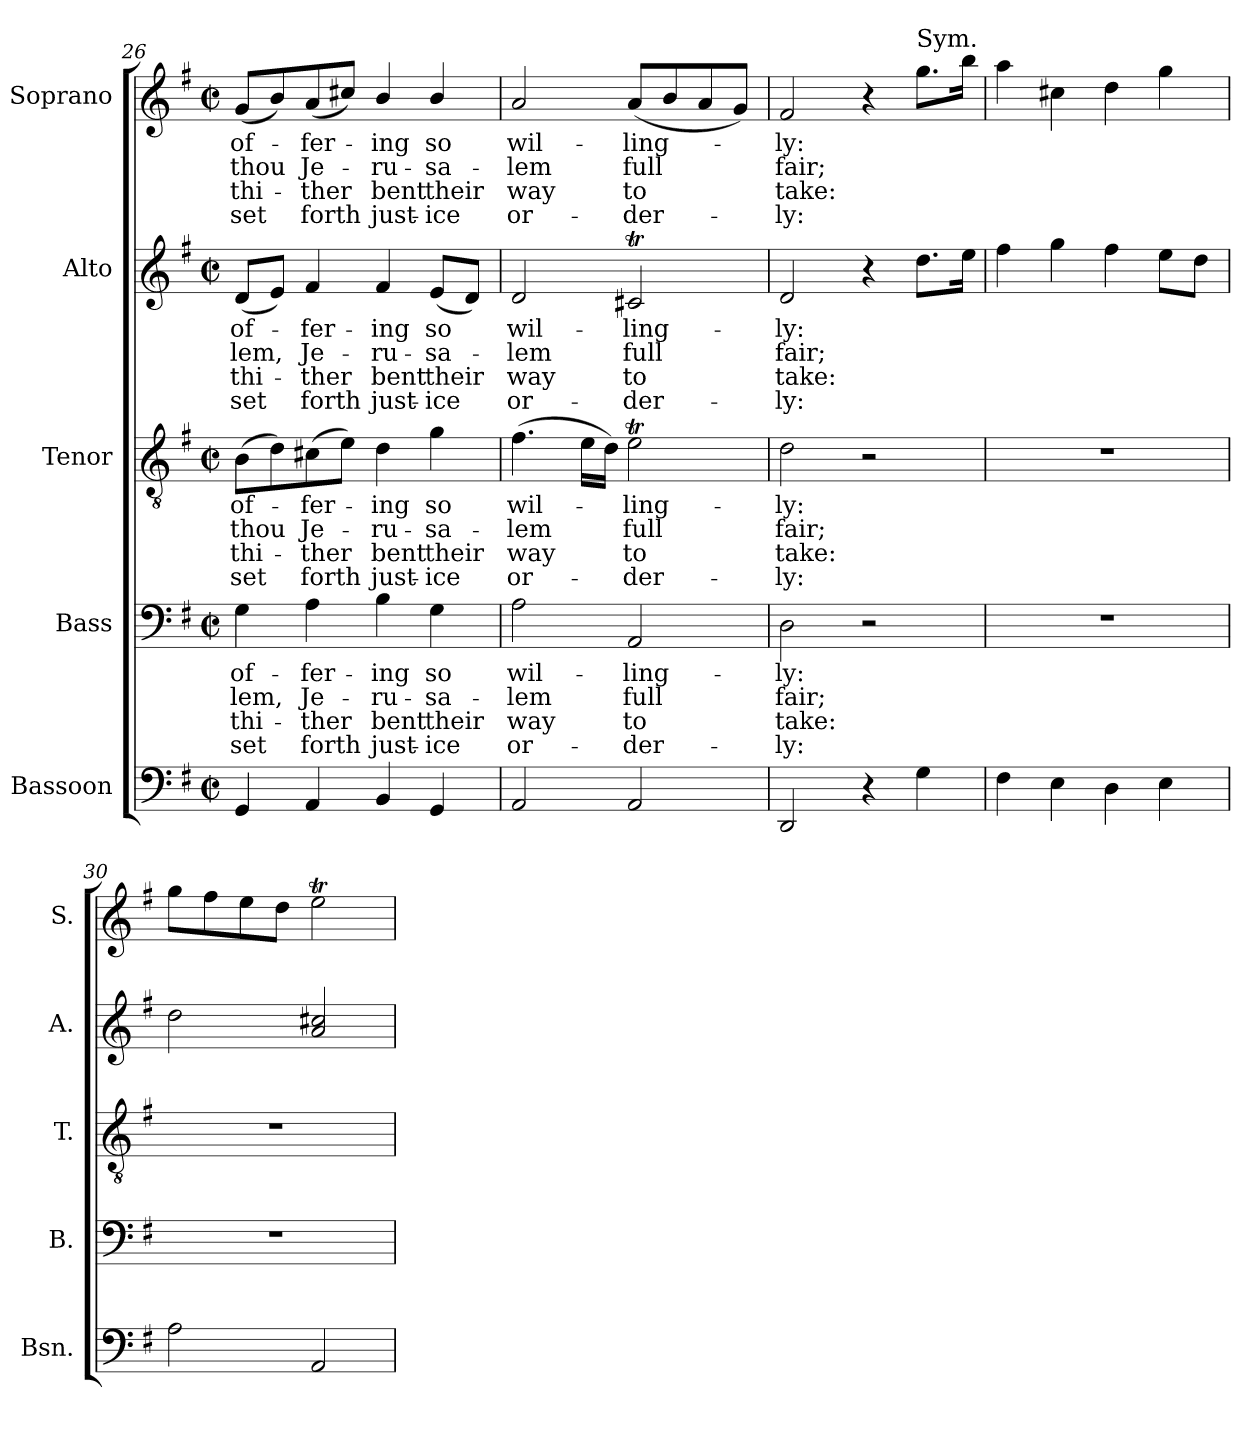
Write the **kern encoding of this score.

**kern	**kern	**text	**text	**text	**text	**kern	**text	**text	**text	**text	**kern	**text	**text	**text	**text	**kern	**text	**text	**text	**text
*part5	*part4	*part4	*part4	*part4	*part4	*part3	*part3	*part3	*part3	*part3	*part2	*part2	*part2	*part2	*part2	*part1	*part1	*part1	*part1	*part1
*staff5	*staff4	*staff4	*staff4	*staff4	*staff4	*staff3	*staff3	*staff3	*staff3	*staff3	*staff2	*staff2	*staff2	*staff2	*staff2	*staff1	*staff1	*staff1	*staff1	*staff1
*I"Bassoon	*I"Bass	*	*	*	*	*I"Tenor	*	*	*	*	*I"Alto	*	*	*	*	*I"Soprano	*	*	*	*
*I'Bsn.	*I'B.	*	*	*	*	*I'T.	*	*	*	*	*I'A.	*	*	*	*	*I'S.	*	*	*	*
*clefF4	*clefF4	*	*	*	*	*clefGv2	*	*	*	*	*clefG2	*	*	*	*	*clefG2	*	*	*	*
*	*	*	*	*	*	*ITrd7c12	*	*	*	*	*	*	*	*	*	*	*	*	*	*
*k[f#]	*k[f#]	*	*	*	*	*k[f#]	*	*	*	*	*k[f#]	*	*	*	*	*k[f#]	*	*	*	*
*G:	*G:	*	*	*	*	*G:	*	*	*	*	*G:	*	*	*	*	*G:	*	*	*	*
*M2/2	*M2/2	*	*	*	*	*M2/2	*	*	*	*	*M2/2	*	*	*	*	*M2/2	*	*	*	*
*met(c|)	*met(c|)	*	*	*	*	*met(c|)	*	*	*	*	*met(c|)	*	*	*	*	*met(c|)	*	*	*	*
=26	=26	=26	=26	=26	=26	=26	=26	=26	=26	=26	=26	=26	=26	=26	=26	=26	=26	=26	=26	=26
!	!	!LO:LY:b:color=#000000	!LO:LY:b:color=#000000	!LO:LY:b:color=#000000	!LO:LY:b:color=#000000	!	!	!	!	!	!	!	!	!	!	!	!	!	!	!
!	!	!	!	!	!	!	!LO:LY:b:color=#000000	!LO:LY:b:color=#000000	!LO:LY:b:color=#000000	!LO:LY:b:color=#000000	!	!	!	!	!	!	!	!	!	!
!	!	!	!	!	!	!	!	!	!	!	!	!LO:LY:b:color=#000000	!LO:LY:b:color=#000000	!LO:LY:b:color=#000000	!LO:LY:b:color=#000000	!	!	!	!	!
!	!	!	!	!	!	!	!	!	!	!	!	!	!	!	!	!	!LO:LY:b:color=#000000	!LO:LY:b:color=#000000	!LO:LY:b:color=#000000	!LO:LY:b:color=#000000
4GGi/	4Gi\	of-	-lem,	thi-	-set	(8BBi\L	of-	thou	thi-	-set	(8di/L	of-	-lem,	thi-	-set	(8gi/L	of-	thou	thi-	-set
.	.	.	.	.	.	8Di\)	.	.	.	.	8ei/J)	.	.	.	.	8bi/)	.	.	.	.
!	!	!LO:LY:b:color=#000000	!LO:LY:b:color=#000000	!LO:LY:b:color=#000000	!LO:LY:b:color=#000000	!	!	!	!	!	!	!	!	!	!	!	!	!	!	!
!	!	!	!	!	!	!	!LO:LY:b:color=#000000	!LO:LY:b:color=#000000	!LO:LY:b:color=#000000	!LO:LY:b:color=#000000	!	!	!	!	!	!	!	!	!	!
!	!	!	!	!	!	!	!	!	!	!	!	!LO:LY:b:color=#000000	!LO:LY:b:color=#000000	!LO:LY:b:color=#000000	!LO:LY:b:color=#000000	!	!	!	!	!
!	!	!	!	!	!	!	!	!	!	!	!	!	!	!	!	!	!LO:LY:b:color=#000000	!LO:LY:b:color=#000000	!LO:LY:b:color=#000000	!LO:LY:b:color=#000000
4AAi/	4Ai\	-fer-	Je-	ther	forth	(8C#Xi\	-fer-	Je-	ther	forth	4f#i/	-fer-	Je-	ther	forth	(8ai/	-fer-	Je-	ther	forth
.	.	.	.	.	.	8Ei\J)	.	.	.	.	.	.	.	.	.	8cc#Xi/J)	.	.	.	.
!	!	!LO:LY:b:color=#000000	!LO:LY:b:color=#000000	!LO:LY:b:color=#000000	!LO:LY:b:color=#000000	!	!	!	!	!	!	!	!	!	!	!	!	!	!	!
!	!	!	!	!	!	!	!LO:LY:b:color=#000000	!LO:LY:b:color=#000000	!LO:LY:b:color=#000000	!LO:LY:b:color=#000000	!	!	!	!	!	!	!	!	!	!
!	!	!	!	!	!	!	!	!	!	!	!	!LO:LY:b:color=#000000	!LO:LY:b:color=#000000	!LO:LY:b:color=#000000	!LO:LY:b:color=#000000	!	!	!	!	!
!	!	!	!	!	!	!	!	!	!	!	!	!	!	!	!	!	!LO:LY:b:color=#000000	!LO:LY:b:color=#000000	!LO:LY:b:color=#000000	!LO:LY:b:color=#000000
4BBi/	4Bi\	-ing	-ru-	bent	just-	4Di\	-ing	-ru-	bent	just-	4f#i/	-ing	-ru-	bent	just-	4bi/	-ing	-ru-	bent	just-
!	!	!LO:LY:b:color=#000000	!LO:LY:b:color=#000000	!LO:LY:b:color=#000000	!LO:LY:b:color=#000000	!	!	!	!	!	!	!	!	!	!	!	!	!	!	!
!	!	!	!	!	!	!	!LO:LY:b:color=#000000	!LO:LY:b:color=#000000	!LO:LY:b:color=#000000	!LO:LY:b:color=#000000	!	!	!	!	!	!	!	!	!	!
!	!	!	!	!	!	!	!	!	!	!	!	!LO:LY:b:color=#000000	!LO:LY:b:color=#000000	!LO:LY:b:color=#000000	!LO:LY:b:color=#000000	!	!	!	!	!
!	!	!	!	!	!	!	!	!	!	!	!	!	!	!	!	!	!LO:LY:b:color=#000000	!LO:LY:b:color=#000000	!LO:LY:b:color=#000000	!LO:LY:b:color=#000000
4GGi/	4Gi\	so	-sa-	-their	ice	4Gi\	so	-sa-	-their	ice	(8ei/L	so	-sa-	-their	ice	4bi/	so	-sa-	-their	ice
.	.	.	.	.	.	.	.	.	.	.	8di/J)	.	.	.	.	.	.	.	.	.
=27	=27	=27	=27	=27	=27	=27	=27	=27	=27	=27	=27	=27	=27	=27	=27	=27	=27	=27	=27	=27
!	!	!LO:LY:b:color=#000000	!LO:LY:b:color=#000000	!LO:LY:b:color=#000000	!LO:LY:b:color=#000000	!	!	!	!	!	!	!	!	!	!	!	!	!	!	!
!	!	!	!	!	!	!	!LO:LY:b:color=#000000	!LO:LY:b:color=#000000	!LO:LY:b:color=#000000	!LO:LY:b:color=#000000	!	!	!	!	!	!	!	!	!	!
!	!	!	!	!	!	!	!	!	!	!	!	!LO:LY:b:color=#000000	!LO:LY:b:color=#000000	!LO:LY:b:color=#000000	!LO:LY:b:color=#000000	!	!	!	!	!
!	!	!	!	!	!	!	!	!	!	!	!	!	!	!	!	!	!LO:LY:b:color=#000000	!LO:LY:b:color=#000000	!LO:LY:b:color=#000000	!LO:LY:b:color=#000000
2AAi/	2Ai\	wil-	-lem	way	or-	(4.F#i\	wil-	-lem	way	or-	2di/	wil-	-lem	way	or-	2ai/	wil-	-lem	way	or-
.	.	.	.	.	.	16Ei\LL	.	.	.	.	.	.	.	.	.	.	.	.	.	.
.	.	.	.	.	.	16Di\JJ)	.	.	.	.	.	.	.	.	.	.	.	.	.	.
!	!	!LO:LY:b:color=#000000	!LO:LY:b:color=#000000	!LO:LY:b:color=#000000	!LO:LY:b:color=#000000	!	!	!	!	!	!	!	!	!	!	!	!	!	!	!
!	!	!	!	!	!	!	!LO:LY:b:color=#000000	!LO:LY:b:color=#000000	!LO:LY:b:color=#000000	!LO:LY:b:color=#000000	!	!	!	!	!	!	!	!	!	!
!	!	!	!	!	!	!	!	!	!	!	!	!LO:LY:b:color=#000000	!LO:LY:b:color=#000000	!LO:LY:b:color=#000000	!LO:LY:b:color=#000000	!	!	!	!	!
!	!	!	!	!	!	!	!	!	!	!	!	!	!	!	!	!	!LO:LY:b:color=#000000	!LO:LY:b:color=#000000	!LO:LY:b:color=#000000	!LO:LY:b:color=#000000
2AAi/	2AAi/	-ling-	full	-to	der-	2ETi\	-ling-	full	-to	der-	2c#Xti/	-ling-	full	-to	der-	(8ai/L	-ling-	full	-to	der-
.	.	.	.	.	.	.	.	.	.	.	.	.	.	.	.	8bi/	.	.	.	.
.	.	.	.	.	.	.	.	.	.	.	.	.	.	.	.	8ai/	.	.	.	.
.	.	.	.	.	.	.	.	.	.	.	.	.	.	.	.	8gi/J)	.	.	.	.
=28	=28	=28	=28	=28	=28	=28	=28	=28	=28	=28	=28	=28	=28	=28	=28	=28	=28	=28	=28	=28
!	!	!LO:LY:b:color=#000000	!LO:LY:b:color=#000000	!LO:LY:b:color=#000000	!LO:LY:b:color=#000000	!	!	!	!	!	!	!	!	!	!	!	!	!	!	!
!	!	!	!	!	!	!	!LO:LY:b:color=#000000	!LO:LY:b:color=#000000	!LO:LY:b:color=#000000	!LO:LY:b:color=#000000	!	!	!	!	!	!	!	!	!	!
!	!	!	!	!	!	!	!	!	!	!	!	!LO:LY:b:color=#000000	!LO:LY:b:color=#000000	!LO:LY:b:color=#000000	!LO:LY:b:color=#000000	!	!	!	!	!
!	!	!	!	!	!	!	!	!	!	!	!	!	!	!	!	!	!LO:LY:b:color=#000000	!LO:LY:b:color=#000000	!LO:LY:b:color=#000000	!LO:LY:b:color=#000000
2DDi/	2Di\	-ly:	fair;	-take:	ly:	2Di\	-ly:	fair;	-take:	ly:	2di/	-ly:	fair;	-take:	ly:	2f#i/	-ly:	fair;	-take:	ly:
4r	2r	.	.	.	.	2r	.	.	.	.	4r	.	.	.	.	4r	.	.	.	.
!	!	!	!	!	!	!	!	!	!	!	!	!	!	!	!	!LO:TX:a:t=Sym.	!	!	!	!
4Gi\	.	.	.	.	.	.	.	.	.	.	8.ddi\L	.	.	.	.	8.ggi\L	.	.	.	.
.	.	.	.	.	.	.	.	.	.	.	16eei\Jk	.	.	.	.	16bbi\Jk	.	.	.	.
=29	=29	=29	=29	=29	=29	=29	=29	=29	=29	=29	=29	=29	=29	=29	=29	=29	=29	=29	=29	=29
4F#i\	1r	.	.	.	.	1r	.	.	.	.	4ff#i\	.	.	.	.	4aai\	.	.	.	.
4Ei\	.	.	.	.	.	.	.	.	.	.	4ggi\	.	.	.	.	4cc#Xi\	.	.	.	.
4Di\	.	.	.	.	.	.	.	.	.	.	4ff#i\	.	.	.	.	4ddi\	.	.	.	.
4Ei\	.	.	.	.	.	.	.	.	.	.	8eei\L	.	.	.	.	4ggi\	.	.	.	.
.	.	.	.	.	.	.	.	.	.	.	8ddi\J	.	.	.	.	.	.	.	.	.
=30	=30	=30	=30	=30	=30	=30	=30	=30	=30	=30	=30	=30	=30	=30	=30	=30	=30	=30	=30	=30
2Ai\	1r	.	.	.	.	1r	.	.	.	.	2ddi\	.	.	.	.	8ggi\L	.	.	.	.
.	.	.	.	.	.	.	.	.	.	.	.	.	.	.	.	8ff#i\	.	.	.	.
.	.	.	.	.	.	.	.	.	.	.	.	.	.	.	.	8eei\	.	.	.	.
.	.	.	.	.	.	.	.	.	.	.	.	.	.	.	.	8ddi\J	.	.	.	.
2AAi/	.	.	.	.	.	.	.	.	.	.	2ai/ 2cc#Xi	.	.	.	.	2eeTi\	.	.	.	.
=	=	=	=	=	=	=	=	=	=	=	=	=	=	=	=	=	=	=	=	=
*-	*-	*-	*-	*-	*-	*-	*-	*-	*-	*-	*-	*-	*-	*-	*-	*-	*-	*-	*-	*-
